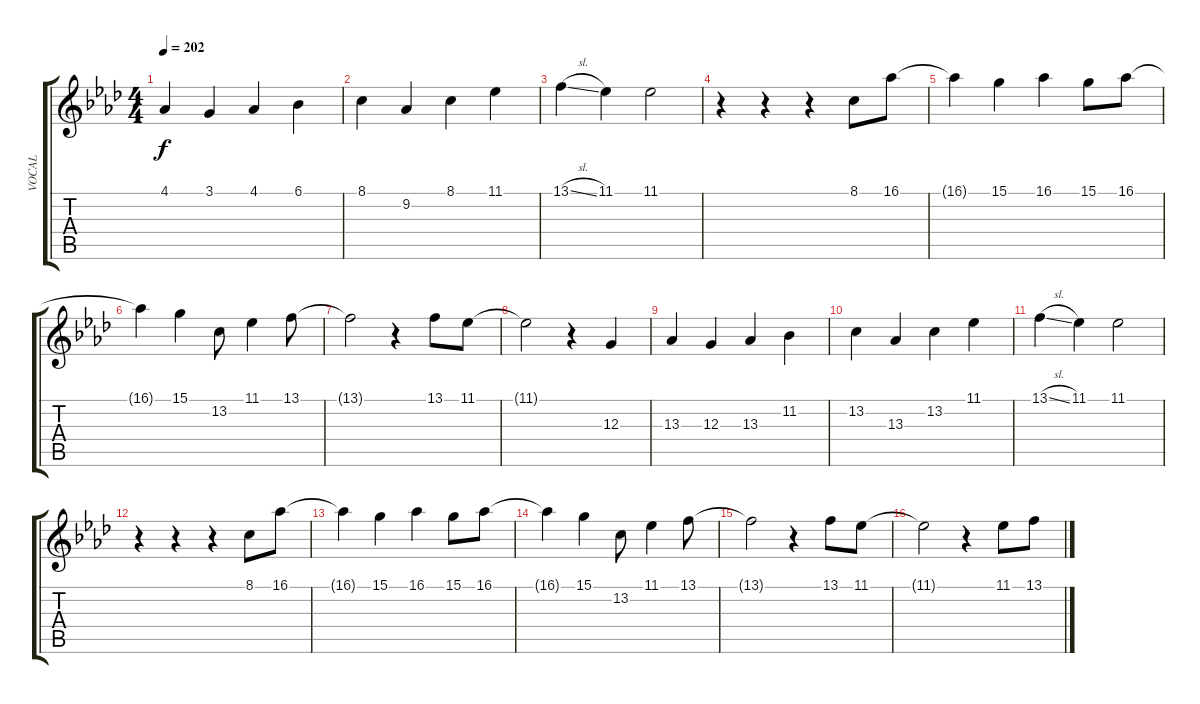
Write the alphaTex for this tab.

\track ("VOCAL" "VOCAL") {instrument tangoaccordion}
\staff {score tabs}
\tuning (E4 B3 G3 D3 A2 E2) {hide}
\ts (4 4)
\tempo 202
\clef g2
\ks ab
4.1.4{dy f} 3.1.4 4.1.4 6.1.4 |
8.1.4 9.2.4 8.1.4 11.1.4 |
13.1{sl}.4 11.1.4 11.1.2 |
r.4 r.4 r.4 8.1.8 16.1.8 |
16.1{t}.4 15.1.4 16.1.4 15.1.8 16.1.8 |
16.1{t}.4 15.1.4 13.2.8 11.1.4 13.1.8 |
13.1{t}.2 r.4 13.1.8 11.1.8 |
11.1{t}.2 r.4 12.3.4 |
13.3.4 12.3.4 13.3.4 11.2.4 |
13.2.4 13.3.4 13.2.4 11.1.4 |
13.1{sl}.4 11.1.4 11.1.2 |
r.4 r.4 r.4 8.1.8 16.1.8 |
16.1{t}.4 15.1.4 16.1.4 15.1.8 16.1.8 |
16.1{t}.4 15.1.4 13.2.8 11.1.4 13.1.8 |
13.1{t}.2 r.4 13.1.8 11.1.8 |
11.1{t}.2 r.4 11.1.8 13.1.8
